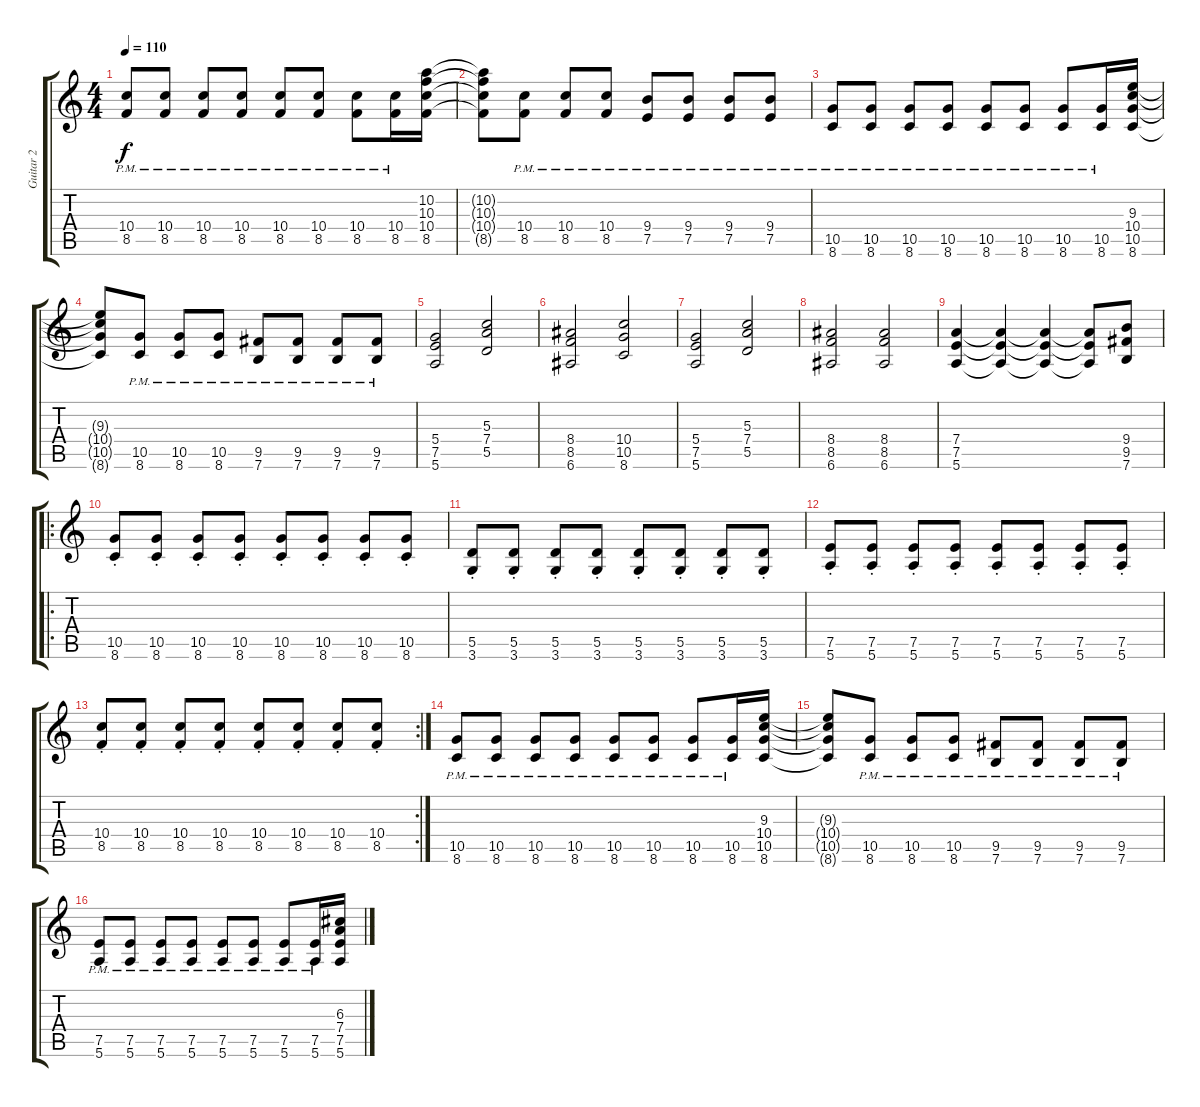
\track ("Guitar 2" "Guitar 2") {instrument distortionguitar}
\staff {score tabs}
\tuning (E4 B3 G3 D3 A2 E2) {hide}
\ts (4 4)
\tempo 110
\clef g2
\ks c
(10.4{pm} 8.5{pm}).8{dy f} (10.4{pm} 8.5{pm}).8 (10.4{pm} 8.5{pm}).8 (10.4{pm} 8.5{pm}).8 (10.4{pm} 8.5{pm}).8 (10.4{pm} 8.5{pm}).8 (10.4{pm} 8.5{pm}).8 (10.4{pm} 8.5{pm}).16 (10.2 10.3 10.4 8.5).16 |
(10.2{t} 10.3{t} 10.4{t} 8.5{t}).8 (10.4{pm} 8.5{pm}).8 (10.4{pm} 8.5{pm}).8 (10.4{pm} 8.5{pm}).8 (9.4{pm} 7.5{pm}).8 (9.4{pm} 7.5{pm}).8 (9.4{pm} 7.5{pm}).8 (9.4{pm} 7.5{pm}).8 |
(10.5{pm} 8.6{pm}).8 (10.5{pm} 8.6{pm}).8 (10.5{pm} 8.6{pm}).8 (10.5{pm} 8.6{pm}).8 (10.5{pm} 8.6{pm}).8 (10.5{pm} 8.6{pm}).8 (10.5{pm} 8.6{pm}).8 (10.5{pm} 8.6{pm}).16 (9.3 10.4 10.5 8.6).16 |
(9.3{t} 10.4{t} 10.5{t} 8.6{t}).8 (10.5{pm} 8.6{pm}).8 (10.5{pm} 8.6{pm}).8 (10.5{pm} 8.6{pm}).8 (9.5{pm} 7.6{pm}).8 (9.5{pm} 7.6{pm}).8 (9.5{pm} 7.6{pm}).8 (9.5{pm} 7.6{pm}).8 |
(5.4 7.5 5.6).2 (5.3 7.4 5.5).2 |
(8.4 8.5 6.6).2 (10.4 10.5 8.6).2 |
(5.4 7.5 5.6).2 (5.3 7.4 5.5).2 |
(8.4 8.5 6.6).2 (8.4 8.5 6.6).2 |
(7.4 7.5 5.6).4 (7.4{t} 7.5{t} 5.6{t}).4 (7.4{t} 7.5{t} 5.6{t}).4 (7.4{t} 7.5{t} 5.6{t}).8 (9.4 9.5 7.6).8 |
\ro
(10.5{st} 8.6{st}).8 (10.5{st} 8.6{st}).8 (10.5{st} 8.6{st}).8 (10.5{st} 8.6{st}).8 (10.5{st} 8.6{st}).8 (10.5{st} 8.6{st}).8 (10.5{st} 8.6{st}).8 (10.5{st} 8.6{st}).8 |
(5.5{st} 3.6{st}).8 (5.5{st} 3.6{st}).8 (5.5{st} 3.6{st}).8 (5.5{st} 3.6{st}).8 (5.5{st} 3.6{st}).8 (5.5{st} 3.6{st}).8 (5.5{st} 3.6{st}).8 (5.5{st} 3.6{st}).8 |
(7.5{st} 5.6{st}).8 (7.5{st} 5.6{st}).8 (7.5{st} 5.6{st}).8 (7.5{st} 5.6{st}).8 (7.5{st} 5.6{st}).8 (7.5{st} 5.6{st}).8 (7.5{st} 5.6{st}).8 (7.5{st} 5.6{st}).8 |
\rc 2
(10.4{st} 8.5{st}).8 (10.4{st} 8.5{st}).8 (10.4{st} 8.5{st}).8 (10.4{st} 8.5{st}).8 (10.4{st} 8.5{st}).8 (10.4{st} 8.5{st}).8 (10.4{st} 8.5{st}).8 (10.4{st} 8.5{st}).8 |
(10.5{pm} 8.6{pm}).8 (10.5{pm} 8.6{pm}).8 (10.5{pm} 8.6{pm}).8 (10.5{pm} 8.6{pm}).8 (10.5{pm} 8.6{pm}).8 (10.5{pm} 8.6{pm}).8 (10.5{pm} 8.6{pm}).8 (10.5{pm} 8.6{pm}).16 (9.3 10.4 10.5 8.6).16 |
(9.3{t} 10.4{t} 10.5{t} 8.6{t}).8 (10.5{pm} 8.6{pm}).8 (10.5{pm} 8.6{pm}).8 (10.5{pm} 8.6{pm}).8 (9.5{pm} 7.6{pm}).8 (9.5{pm} 7.6{pm}).8 (9.5{pm} 7.6{pm}).8 (9.5{pm} 7.6{pm}).8 |
(7.5{pm} 5.6{pm}).8 (7.5{pm} 5.6{pm}).8 (7.5{pm} 5.6{pm}).8 (7.5{pm} 5.6{pm}).8 (7.5{pm} 5.6{pm}).8 (7.5{pm} 5.6{pm}).8 (7.5{pm} 5.6{pm}).8 (7.5{pm} 5.6{pm}).16 (6.3 7.4 7.5 5.6).16
